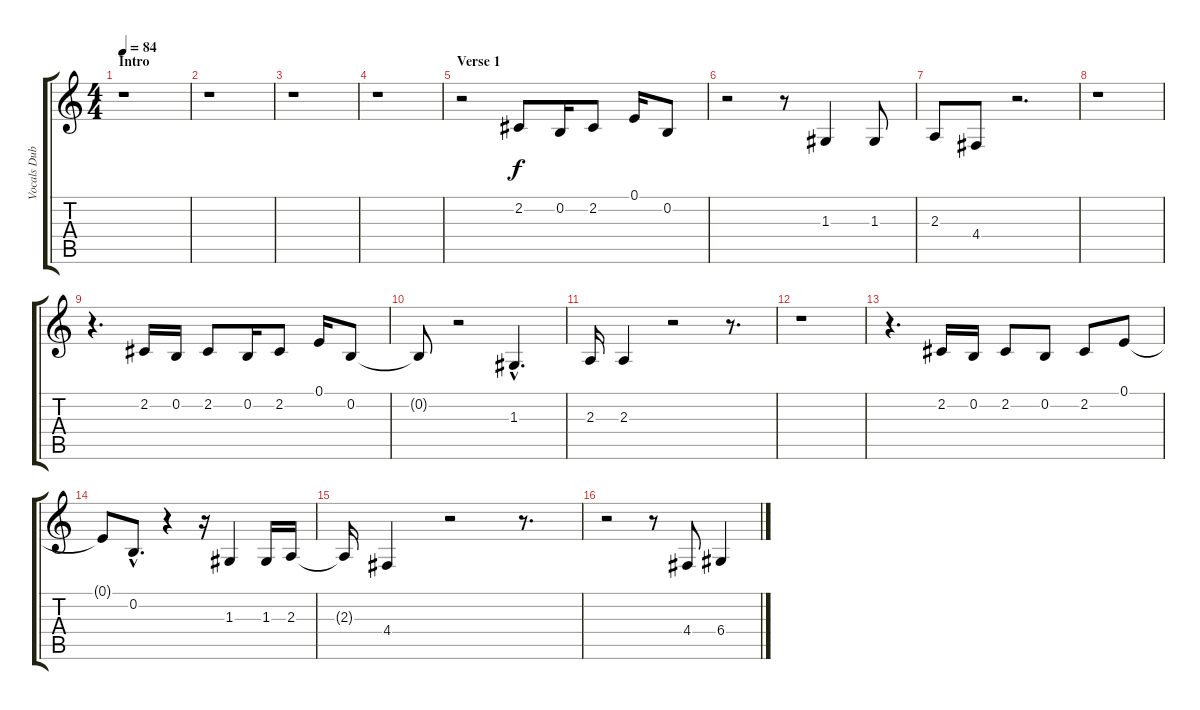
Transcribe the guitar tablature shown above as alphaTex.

\track ("Vocals Dub" "Vocals Dub") {instrument trombone}
\staff {score tabs}
\tuning (E4 B3 G3 D3 A2 E2) {hide}
\ts (4 4)
\section ("" "Intro")
\tempo 84
\clef g2
\ks c
r.1{dy f instrument trombone} |
r.1 |
r.1 |
r.1 |
\section ("" "Verse 1")
r.2 2.2.8 0.2.16 2.2.8 0.1.16 0.2.8 |
r.2 r.8 1.3.4 1.3.8 |
2.3.8 4.4.8 r.2{d} |
r.1 |
r.4{d} 2.2.16 0.2.16 2.2.8 0.2.16 2.2.8 0.1.16 0.2.8 |
0.2{t}.8 r.2 1.3{hac}.4{d} |
2.3.16 2.3.4 r.2 r.8{d} |
r.1 |
r.4{d} 2.2.16 0.2.16 2.2.8 0.2.8 2.2.8 0.1.8 |
0.1{t}.8 0.2{hac}.8{d} r.4 r.16 1.3.4 1.3.16 2.3.16 |
2.3{t}.16 4.4.4 r.2 r.8{d} |
r.2 r.8 4.4.8 6.4.4
